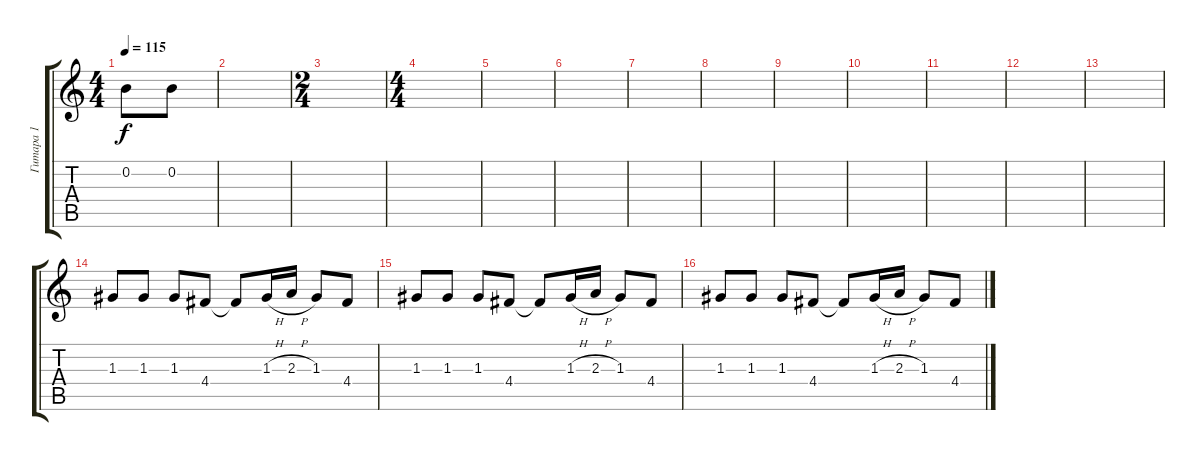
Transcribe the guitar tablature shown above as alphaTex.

\track ("Гитара 1" "Гитара 1") {instrument distortionguitar}
\staff {score tabs}
\tuning (E4 B3 G3 D3 A2 E2) {hide}
\ts (4 4)
\tempo 115
\clef g2
\ks c
0.2.8{dy f} 0.2.8 |
|
\ts (2 4)
|
\ts (4 4)
|
|
|
|
|
|
|
|
|
|
1.3.8 1.3.8 1.3.8 4.4.8 4.4{t}.8 1.3{h}.16 2.3{h}.16 1.3.8 4.4.8 |
1.3.8 1.3.8 1.3.8 4.4.8 4.4{t}.8 1.3{h}.16 2.3{h}.16 1.3.8 4.4.8 |
1.3.8 1.3.8 1.3.8 4.4.8 4.4{t}.8 1.3{h}.16 2.3{h}.16 1.3.8 4.4.8
